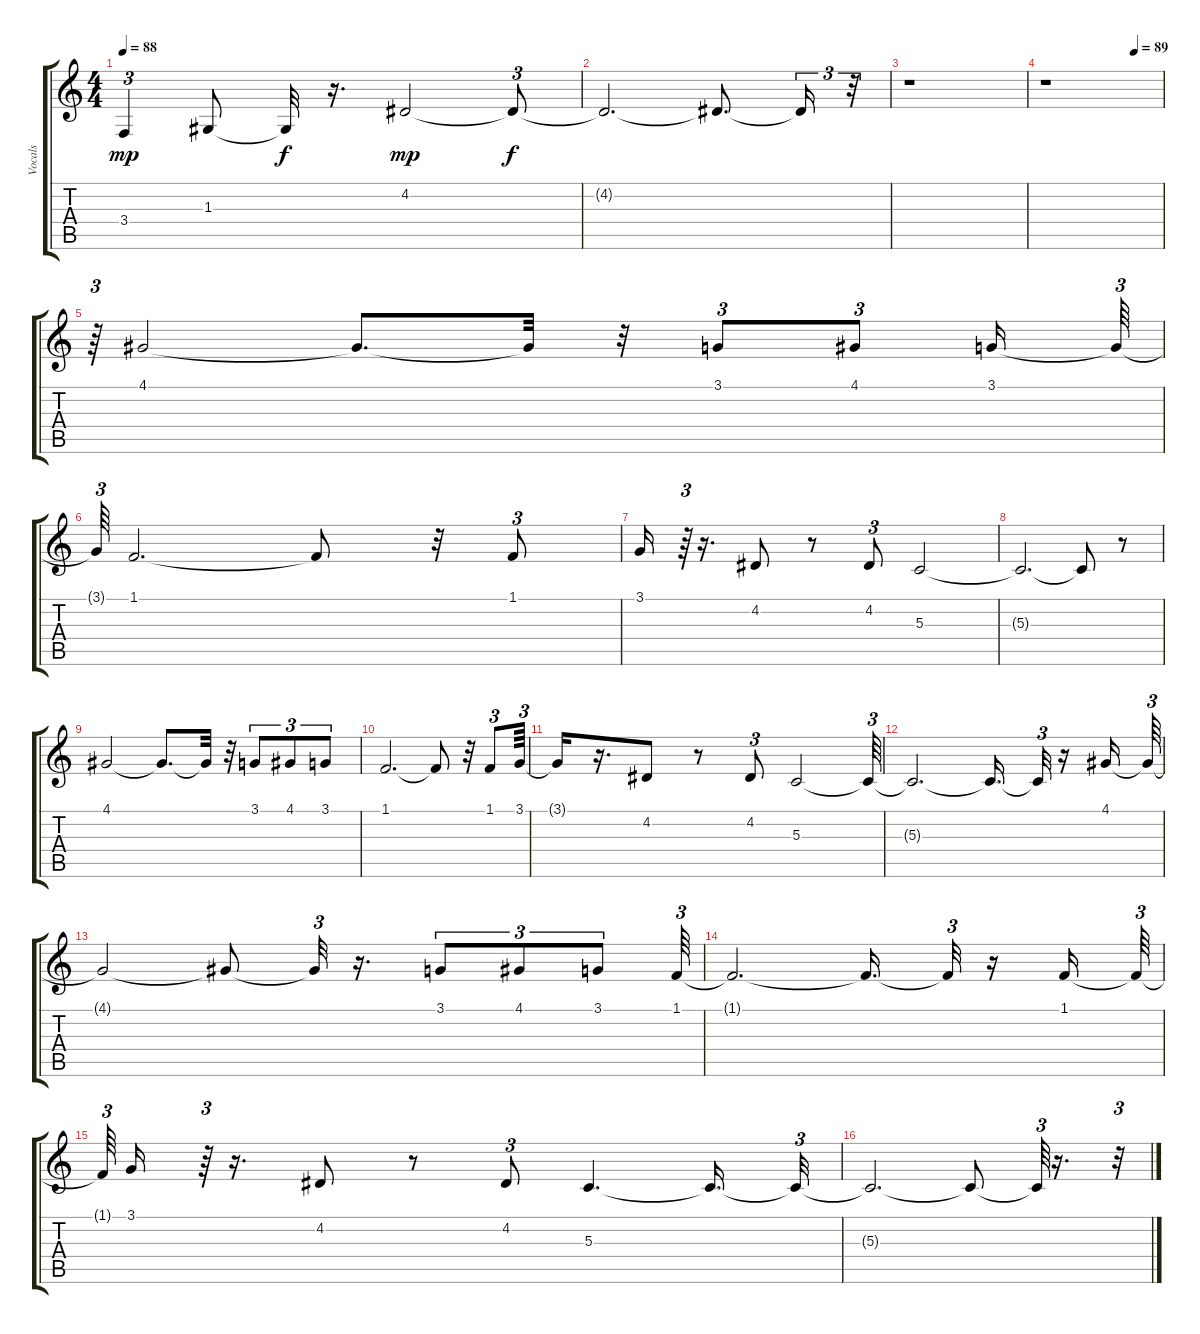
\track ("Vocals" "Vocals") {instrument flute}
\staff {score tabs}
\tuning (E4 B3 G3 D3 A2 E2) {hide}
\ts (4 4)
\tempo 88
\clef g2
\ks c
3.4.4{tu (3 2) dy mp} 1.3.8 1.3{t}.32{dy f} r.16{d} 4.2.2{dy mp} 4.2{t}.8{tu (3 2) dy f} |
4.2{t}.2{d} 4.2{t}.8{d} 4.2{t}.16{tu (3 2)} r.32{tu (3 2)} |
r.1 |
\tempo (89 0.7604166666666666)
r.1 |
r.64{tu (3 2)} 4.1.2 4.1{t}.8{d} 4.1{t}.32 r.32 3.1.8{tu (3 2)} 4.1.8{tu (3 2)} 3.1.16 3.1{t}.64{tu (3 2)} |
3.1{t}.64{tu (3 2)} 1.1.2{d} 1.1{t}.8 r.32 1.1.8{tu (3 2)} |
3.1.16 r.64{tu (3 2)} r.16{d} 4.2.8 r.8 4.2.8{tu (3 2)} 5.3.2 |
5.3{t}.2{d} 5.3{t}.8 r.8 |
4.1.2 4.1{t}.8{d} 4.1{t}.32 r.32 3.1.8{tu (3 2)} 4.1.8{tu (3 2)} 3.1.8{tu (3 2)} |
1.1.2{d} 1.1{t}.8 r.32 1.1.8{tu (3 2)} 3.1.64{tu (3 2)} |
3.1{t}.16 r.16{d} 4.2.8 r.8 4.2.8{tu (3 2)} 5.3.2 5.3{t}.64{tu (3 2)} |
5.3{t}.2{d} 5.3{t}.16{d} 5.3{t}.32{tu (3 2)} r.16 4.1.16 4.1{t}.64{tu (3 2)} |
4.1{t}.2 4.1{t}.8 4.1{t}.32{tu (3 2)} r.16{d} 3.1.8{tu (3 2)} 4.1.8{tu (3 2)} 3.1.8{tu (3 2)} 1.1.64{tu (3 2)} |
1.1{t}.2{d} 1.1{t}.16{d} 1.1{t}.32{tu (3 2)} r.16 1.1.16 1.1{t}.64{tu (3 2)} |
1.1{t}.64{tu (3 2)} 3.1.16 r.64{tu (3 2)} r.16{d} 4.2.8 r.8 4.2.8{tu (3 2)} 5.3.4{d} 5.3{t}.16{d} 5.3{t}.32{tu (3 2)} |
5.3{t}.2{d} 5.3{t}.8 5.3{t}.64{tu (3 2)} r.16{d} r.32{tu (3 2)}
